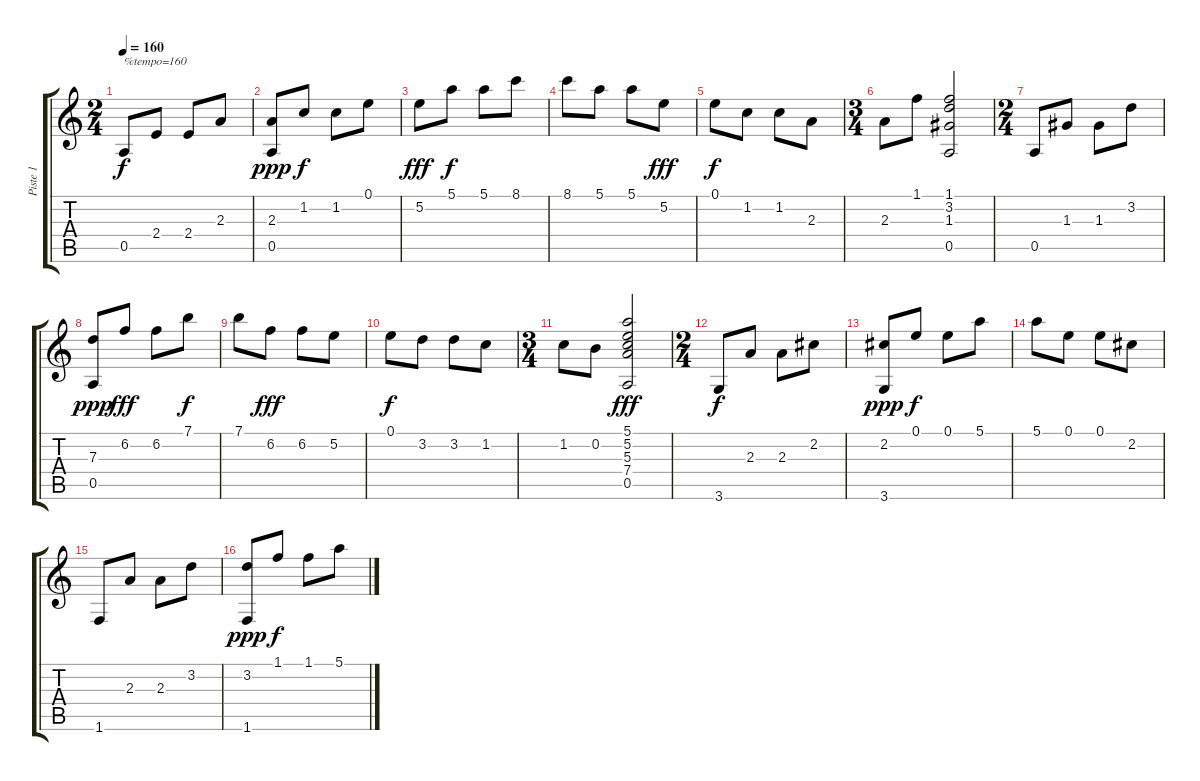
\track ("Piste 1" "Piste 1") {instrument acousticguitarnylon}
\staff {score tabs}
\tuning (E4 B3 G3 D3 A2 E2) {hide}
\ts (2 4)
\tempo 160
\clef g2
\ks c
0.5.8{txt "%tempo=160" dy f instrument acousticguitarnylon} 2.4.8 2.4.8 2.3.8 |
(2.3 0.5).8{dy ppp} 1.2.8{dy f} 1.2.8 0.1.8 |
5.2.8{dy fff} 5.1.8{dy f} 5.1.8 8.1.8 |
8.1.8 5.1.8 5.1.8 5.2.8{dy fff} |
0.1.8{dy f} 1.2.8 1.2.8 2.3.8 |
\ts (3 4)
2.3.8 1.1.8 (1.1 3.2 1.3 0.5).2 |
\ts (2 4)
0.5.8 1.3.8 1.3.8 3.2.8 |
(7.3 0.5).8{dy ppp} 6.2.8{dy fff} 6.2.8 7.1.8{dy f} |
7.1.8 6.2.8{dy fff} 6.2.8 5.2.8 |
0.1.8{dy f} 3.2.8 3.2.8 1.2.8 |
\ts (3 4)
1.2.8 0.2.8 (5.1 5.2 5.3 7.4 0.5).2{dy fff} |
\ts (2 4)
3.6.8{dy f} 2.3.8 2.3.8 2.2.8 |
(2.2 3.6).8{dy ppp} 0.1.8{dy f} 0.1.8 5.1.8 |
5.1.8 0.1.8 0.1.8 2.2.8 |
1.6.8 2.3.8 2.3.8 3.2.8 |
(3.2 1.6).8{dy ppp} 1.1.8{dy f} 1.1.8 5.1.8
